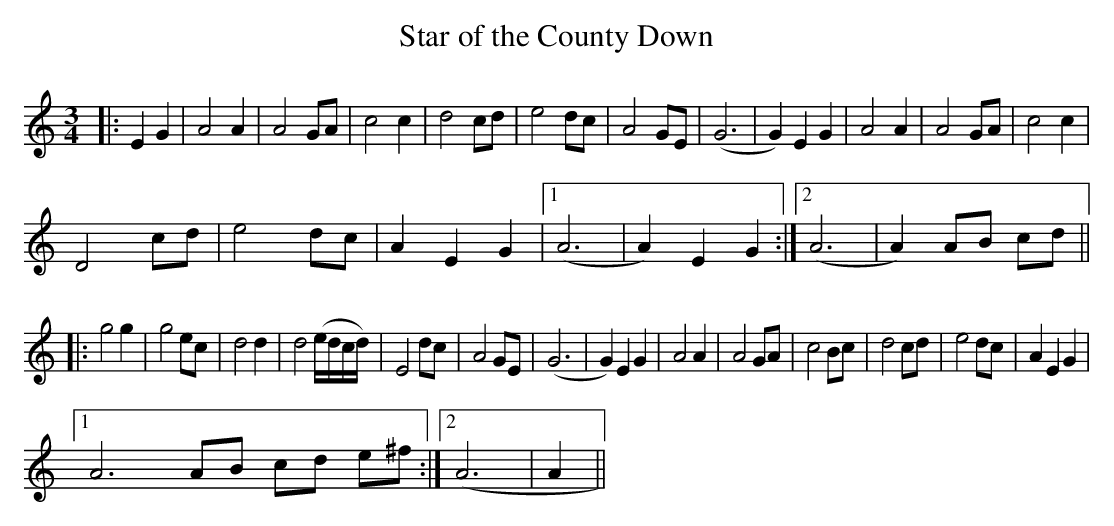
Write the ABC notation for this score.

X:1
T:Star of the County Down
M:3/4
L:1/8
K:A Minor
|: E2G2|A4A2|A4 GA|c4c2|d4 cd|e4 dc|A4 GE|(G6|G2)E2G2|A4A2|A4 GA|c4c2|
D4 cd|e4 dc|A2E2G2 |1 (A6|A2) E2G2 :|2 (A6|A2) AB cd ||
|: g4 g2|g4 ec|d4 d2|d4 (e/d/c/d/)|E4 dc|A4 GE|(G6|G2) E2 G2|A4 A2|A4 GA|c4 Bc|d4 cd|e4 dc|A2E2G2 |1
A6 AB cd e^f :|2 (A6|A2 ||
